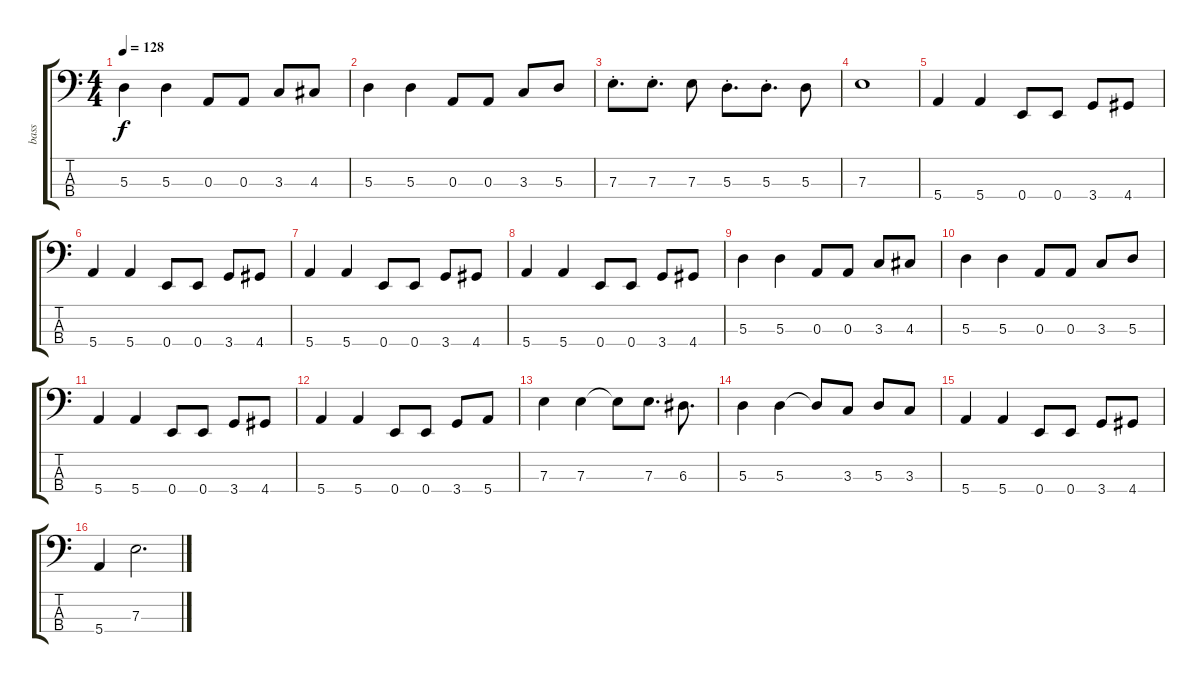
\track ("bass" "bass") {instrument electricbassfinger}
\staff {score tabs}
\tuning (G2 D2 A1 E1) {hide}
\ts (4 4)
\tempo 128
\clef f4
\ks c
5.3.4{dy f} 5.3.4 0.3.8 0.3.8 3.3.8 4.3.8 |
5.3.4 5.3.4 0.3.8 0.3.8 3.3.8 5.3.8 |
7.3{st}.8{d} 7.3{st}.8{d} 7.3.8 5.3{st}.8{d} 5.3{st}.8{d} 5.3.8 |
7.3.1 |
5.4.4 5.4.4 0.4.8 0.4.8 3.4.8 4.4.8 |
5.4.4 5.4.4 0.4.8 0.4.8 3.4.8 4.4.8 |
5.4.4 5.4.4 0.4.8 0.4.8 3.4.8 4.4.8 |
5.4.4 5.4.4 0.4.8 0.4.8 3.4.8 4.4.8 |
5.3.4 5.3.4 0.3.8 0.3.8 3.3.8 4.3.8 |
5.3.4 5.3.4 0.3.8 0.3.8 3.3.8 5.3.8 |
5.4.4 5.4.4 0.4.8 0.4.8 3.4.8 4.4.8 |
5.4.4 5.4.4 0.4.8 0.4.8 3.4.8 5.4.8 |
7.3.4 7.3.4 7.3{t}.8 7.3.8{d} 6.3.8{d} |
5.3.4 5.3.4 5.3{t}.8 3.3.8 5.3.8 3.3.8 |
5.4.4 5.4.4 0.4.8 0.4.8 3.4.8 4.4.8 |
5.4.4 7.3.2{d}
